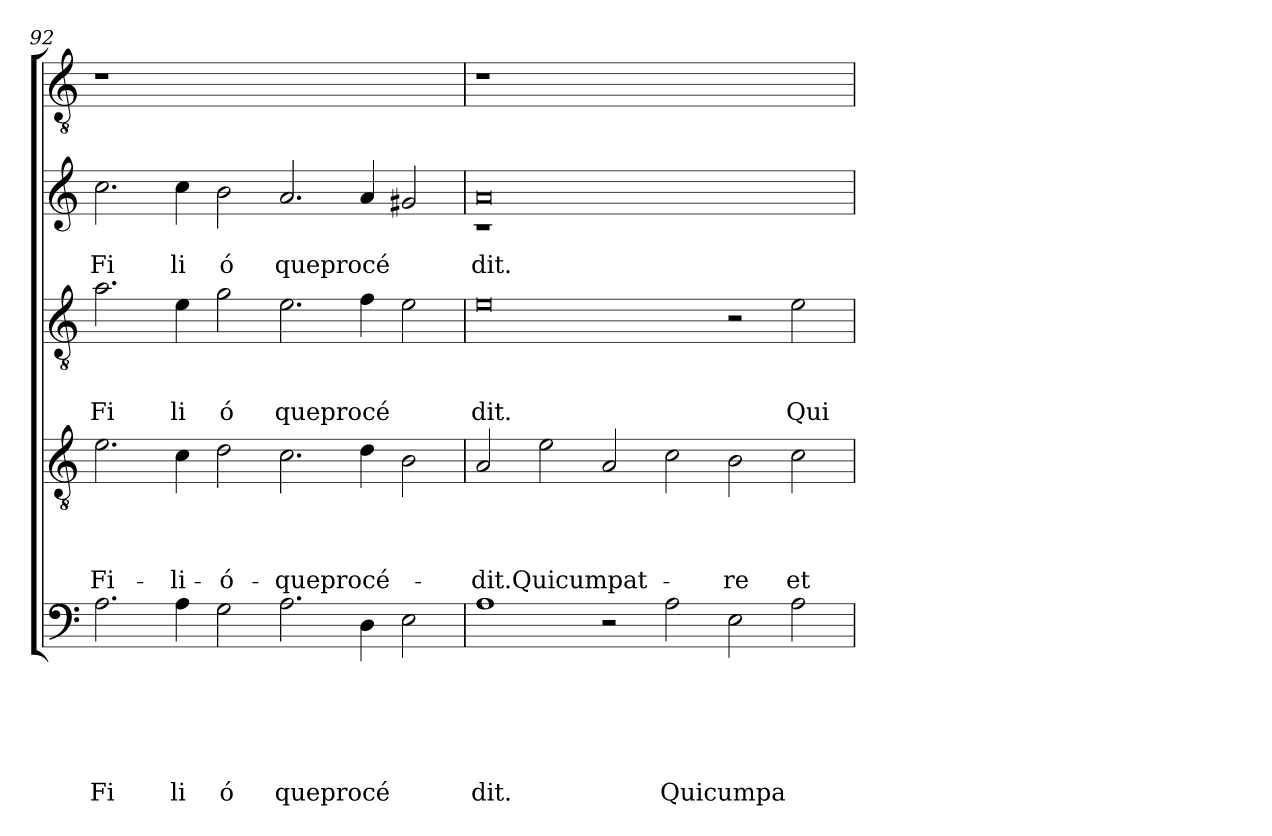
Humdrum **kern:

**kern	**text	**text	**text	**text	**text	**text	**kern	**text	**text	**text	**text	**kern	**text	**text	**text	**kern	**text	**text	**kern
*part5	*part5	*part5	*part5	*part5	*part5	*part5	*part4	*part4	*part4	*part4	*part4	*part3	*part3	*part3	*part3	*part2	*part2	*part2	*part1
*staff5	*staff5	*staff5	*staff5	*staff5	*staff5	*staff5	*staff4	*staff4	*staff4	*staff4	*staff4	*staff3	*staff3	*staff3	*staff3	*staff2	*staff2	*staff2	*staff1
!!LO:LB:g=z
*clefF4	*	*	*	*	*	*	*clefGv2	*	*	*	*	*clefGv2	*	*	*	*clefG2	*	*	*clefGv2
*k[]	*	*	*	*	*	*	*k[]	*	*	*	*	*k[]	*	*	*	*k[]	*	*	*k[]
*C:	*	*	*	*	*	*	*C:	*	*	*	*	*C:	*	*	*	*C:	*	*	*C:
=92	=92	=92	=92	=92	=92	=92	=92	=92	=92	=92	=92	=92	=92	=92	=92	=92	=92	=92	=92
!	!	!	!	!	!	!LO:LY:b	!	!	!	!	!LO:LY:b	!	!	!	!LO:LY:b	!	!	!LO:LY:b	!
2.A\	.	.	.	.	.	Fi	2.e\	.	.	.	Fi-	2.a\	.	.	Fi	2.cc\	.	Fi	1r
!	!	!	!	!	!	!LO:LY:b	!	!	!	!	!LO:LY:b	!	!	!	!LO:LY:b	!	!	!LO:LY:b	!
4A\	.	.	.	.	.	li	4c\	.	.	.	-li-	4e\	.	.	li	4cc\	.	li	.
!	!	!	!	!	!	!LO:LY:b	!	!	!	!	!LO:LY:b	!	!	!	!LO:LY:b	!	!	!LO:LY:b	!
2G\	.	.	.	.	.	ó	2d\	.	.	.	-ó-	2g\	.	.	ó	2b\	.	ó	0ryy
!	!	!	!	!	!	!LO:LY:b	!	!	!	!	!LO:LY:b	!	!	!	!LO:LY:b	!	!	!LO:LY:b	!
2.A\	.	.	.	.	.	queprocé	2.c\	.	.	.	-queprocé-	2.e\	.	.	queprocé	2.a/	.	queprocé	.
4D\	.	.	.	.	.	.	4d\	.	.	.	.	4f\	.	.	.	4a/	.	.	.
2E\	.	.	.	.	.	.	2B\	.	.	.	.	2e\	.	.	.	2g#X/	.	.	.
=93	=93	=93	=93	=93	=93	=93	=93	=93	=93	=93	=93	=93	=93	=93	=93	=93	=93	=93	=93
*	*	*	*	*	*	*	*	*	*	*	*	*	*	*	*	*^	*	*	*
!	!	!	!	!	!	!LO:LY:b	!	!	!	!	!LO:LY:b	!	!	!	!LO:LY:b	!	!LO:N:vis=1	!	!LO:LY:b	!
1A	.	.	.	.	.	dit.	2A/	.	.	.	-dit.Quicumpat-	0e	.	.	dit.	0a	0.rc	.	dit.	1r
.	.	.	.	.	.	.	2e\	.	.	.	.	.	.	.	.	.	.	.	.	.
2r	.	.	.	.	.	.	2A/	.	.	.	.	.	.	.	.	.	.	.	.	0ryy
!	!	!	!	!	!	!LO:LY:b	!	!	!	!	!	!	!	!	!	!	!	!	!	!
2A\	.	.	.	.	.	Quicumpa	2c\	.	.	.	.	.	.	.	.	.	.	.	.	.
!	!	!	!	!	!	!	!	!	!	!	!LO:LY:b	!	!	!	!	!	!	!	!	!
2E\	.	.	.	.	.	.	2B\	.	.	.	-re	2r	.	.	.	1ryy	.	.	.	.
!	!	!	!	!	!	!	!	!	!	!	!LO:LY:b	!	!	!	!LO:LY:b	!	!	!	!	!
2A\	.	.	.	.	.	.	2c\	.	.	.	et	2e\	.	.	Qui	.	.	.	.	.
*	*	*	*	*	*	*	*	*	*	*	*	*	*	*	*	*v	*v	*	*	*
=	=	=	=	=	=	=	=	=	=	=	=	=	=	=	=	=	=	=	=
*-	*-	*-	*-	*-	*-	*-	*-	*-	*-	*-	*-	*-	*-	*-	*-	*-	*-	*-	*-
